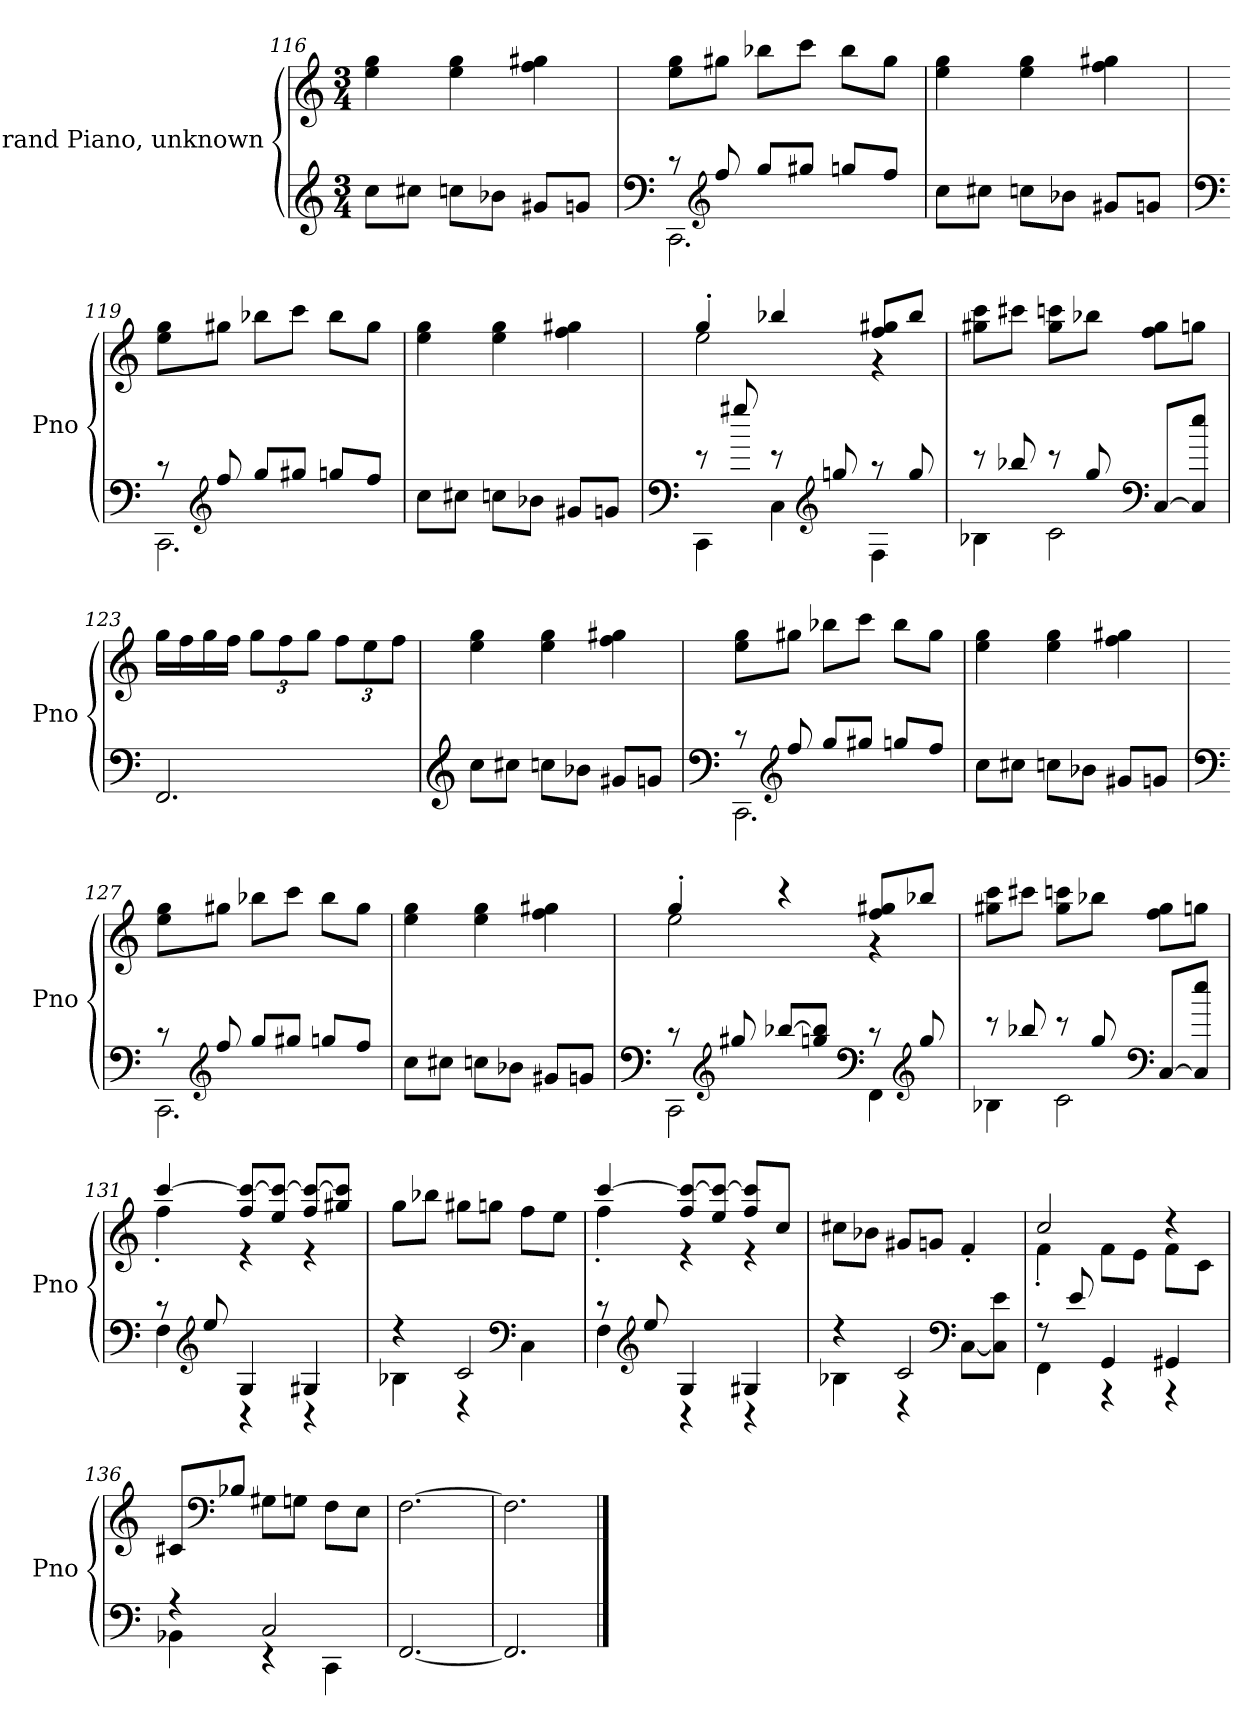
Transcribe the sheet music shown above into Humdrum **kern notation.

**kern	**kern
*part1	*part1
*staff2	*staff1
*I"Grand Piano, unknown	*
*I'Pno	*
*clefG2	*clefG2
*k[]	*k[]
*M3/4	*M3/4
=116	=116
8cc\L	4ee\ 4gg\
8cc#X\J	.
8ccn\L	4ee\ 4gg\
8b-X\J	.
8g#X/L	4ff\ 4gg#X\
8gn/J	.
=117	=117
*clefF4	*
*^	*
8r	2.CC\	8ee\ 8gg\L
*clefG2	*	*
8ff/	.	8gg#X\J
8gg/L	.	8bb-X\L
8gg#X/J	.	8ccc\J
8ggn/L	.	8bb-\L
8ff/J	.	8gg#\J
*v	*v	*
=118	=118
8cc\L	4ee\ 4gg\
8cc#X\J	.
8ccn\L	4ee\ 4gg\
8b-X\J	.
8g#X/L	4ff\ 4gg#X\
8gn/J	.
!!LO:LB:g=z
=119	=119
*clefF4	*
*^	*
8r	2.CC\	8ee\ 8gg\L
*clefG2	*	*
8ff/	.	8gg#X\J
8gg/L	.	8bb-X\L
8gg#X/J	.	8ccc\J
8ggn/L	.	8bb-\L
8ff/J	.	8gg#\J
*v	*v	*
=120	=120
8cc\L	4ee\ 4gg\
8cc#X\J	.
8ccn\L	4ee\ 4gg\
8b-X\J	.
8g#X/L	4ff\ 4gg#X\
8gn/J	.
=121	=121
*clefF4	*
*^	*^
8r	4CC\	4gg'/	2ee\
8gg#X/	.	.	.
8r	4C\	4bb-X/	.
*clefG2	*	*	*
8ggn/	.	.	.
8r	4F\	8ff/ 8gg#X/L	4r
8gg/	.	8bb-/J	.
*	*	*v	*v
=122	=122	=122
8r	4B-X\	8gg#X\ 8ccc\L
8bb-X/	.	8ccc#X\J
8r	2c\	8gg#\ 8cccn\L
8gg/	.	8bb-X\J
*clefF4	*	*
[8C/L	.	8ff\ 8gg#\L
8C/] 8ee/J	.	8ggn\J
*v	*v	*
!!LO:LB:g=z
=123	=123
2.FF/	16gg\LL
.	16ff\
.	16gg\
.	16ff\JJ
*	*Xbrackettup
.	12gg\L
.	12ff\
.	12gg\J
.	12ff\L
.	12ee\
.	12ff\J
=124	=124
*clefG2	*
8cc\L	4ee\ 4gg\
8cc#X\J	.
8ccn\L	4ee\ 4gg\
8b-X\J	.
8g#X/L	4ff\ 4gg#X\
8gn/J	.
=125	=125
*clefF4	*
*^	*
8r	2.CC\	8ee\ 8gg\L
*clefG2	*	*
8ff/	.	8gg#X\J
8gg/L	.	8bb-X\L
8gg#X/J	.	8ccc\J
8ggn/L	.	8bb-\L
8ff/J	.	8gg#\J
*v	*v	*
=126	=126
8cc\L	4ee\ 4gg\
8cc#X\J	.
8ccn\L	4ee\ 4gg\
8b-X\J	.
8g#X/L	4ff\ 4gg#X\
8gn/J	.
!!LO:LB:g=z
=127	=127
*clefF4	*
*^	*
8r	2.CC\	8ee\ 8gg\L
*clefG2	*	*
8ff/	.	8gg#X\J
8gg/L	.	8bb-X\L
8gg#X/J	.	8ccc\J
8ggn/L	.	8bb-\L
8ff/J	.	8gg#\J
*v	*v	*
=128	=128
8cc\L	4ee\ 4gg\
8cc#X\J	.
8ccn\L	4ee\ 4gg\
8b-X\J	.
8g#X/L	4ff\ 4gg#X\
8gn/J	.
=129	=129
*clefF4	*
*^	*^
8r	2CC\	4gg'/	2ee\
*clefG2	*	*	*
8gg#X/	.	.	.
[8bb-X/L	.	4r	.
8ggn/ 8bb-/]J	.	.	.
*clefF4	*	*	*
8r	4FF\	8ff/ 8gg#X/L	4r
*clefG2	*	*	*
8gg/	.	8bb-X/J	.
*	*	*v	*v
!!LO:LB:g=z
=130	=130	=130
8r	4B-X\	8gg#X\ 8ccc\L
8bb-X/	.	8ccc#X\J
8r	2c\	8gg#\ 8cccn\L
8gg/	.	8bb-X\J
*clefF4	*	*
[8C/L	.	8ff\ 8gg#\L
8C/] 8ee/J	.	8ggn\J
=131	=131	=131
*	*	*^
8r	4F\	[4ccc/	4ff'\
*clefG2	*	*	*
8ee/	.	.	.
4G/	4r	8ff/ 8ccc/_L	4r
.	.	8ee/ 8ccc/_J	.
4G#X/	4r	8ff/ 8ccc/_L	4r
.	.	8gg#X/ 8ccc/]J	.
*	*	*v	*v
=132	=132	=132
4r	4B-X\	8gg\L
.	.	8bb-X\J
2c/	4r	8gg#X\L
.	.	8ggn\J
*clefF4	*	*
.	4C\	8ff\L
.	.	8ee\J
=133	=133	=133
*	*	*^
8r	4F\	[4ccc/	4ff'\
*clefG2	*	*	*
8ee/	.	.	.
4G/	4r	8ff/ 8ccc/_L	4r
.	.	8ee/ 8ccc/_J	.
4G#X/	4r	8ff/ 8ccc/]L	4r
.	.	8cc/J	.
*	*	*v	*v
!!LO:PB:g=z
=134	=134	=134
4r	4B-X\	8cc#X\L
.	.	8b-X\J
2c/	4r	8g#X/L
.	.	8gn/J
*clefF4	*	*
.	[8C\L	4f'/
.	8C\] 8e\J	.
=135	=135	=135
*	*	*^
8r	4FF\	2cc/	4f'\
8e/	.	.	.
4GG/	4r	.	8f\L
.	.	.	8e\J
4GG#X/	4r	4r	8f\L
.	.	.	8c\J
*	*	*v	*v
=136	=136	=136
4r	4BB-X\	8c#X/L
*	*	*clefF4
.	.	8B-X/J
2C/	4r	8G#X\L
.	.	8Gn\J
.	4CC\	8F\L
.	.	8E\J
*v	*v	*
=137	=137
[2.FF/	[2.F\
=138	=138
2.FF/]	2.F\]
==	==
*-	*-
